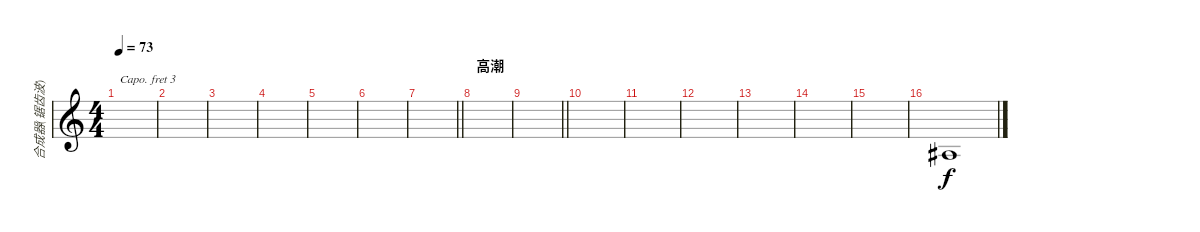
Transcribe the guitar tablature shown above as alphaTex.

\track ("合成器(锯齿波)" "合成器(锯齿波)") {instrument lead2sawtooth}
\staff {score}
\capo 3
\tuning (E4 B3 G3 D3 A2 E2) {hide}
\ts (4 4)
\tempo 73
\clef g2
\ks c
|
|
|
|
|
|
\barLineRight lightlight
|
\section ("" "高潮")
|
\barLineRight lightlight
|
|
|
|
|
|
|
0.3.1
